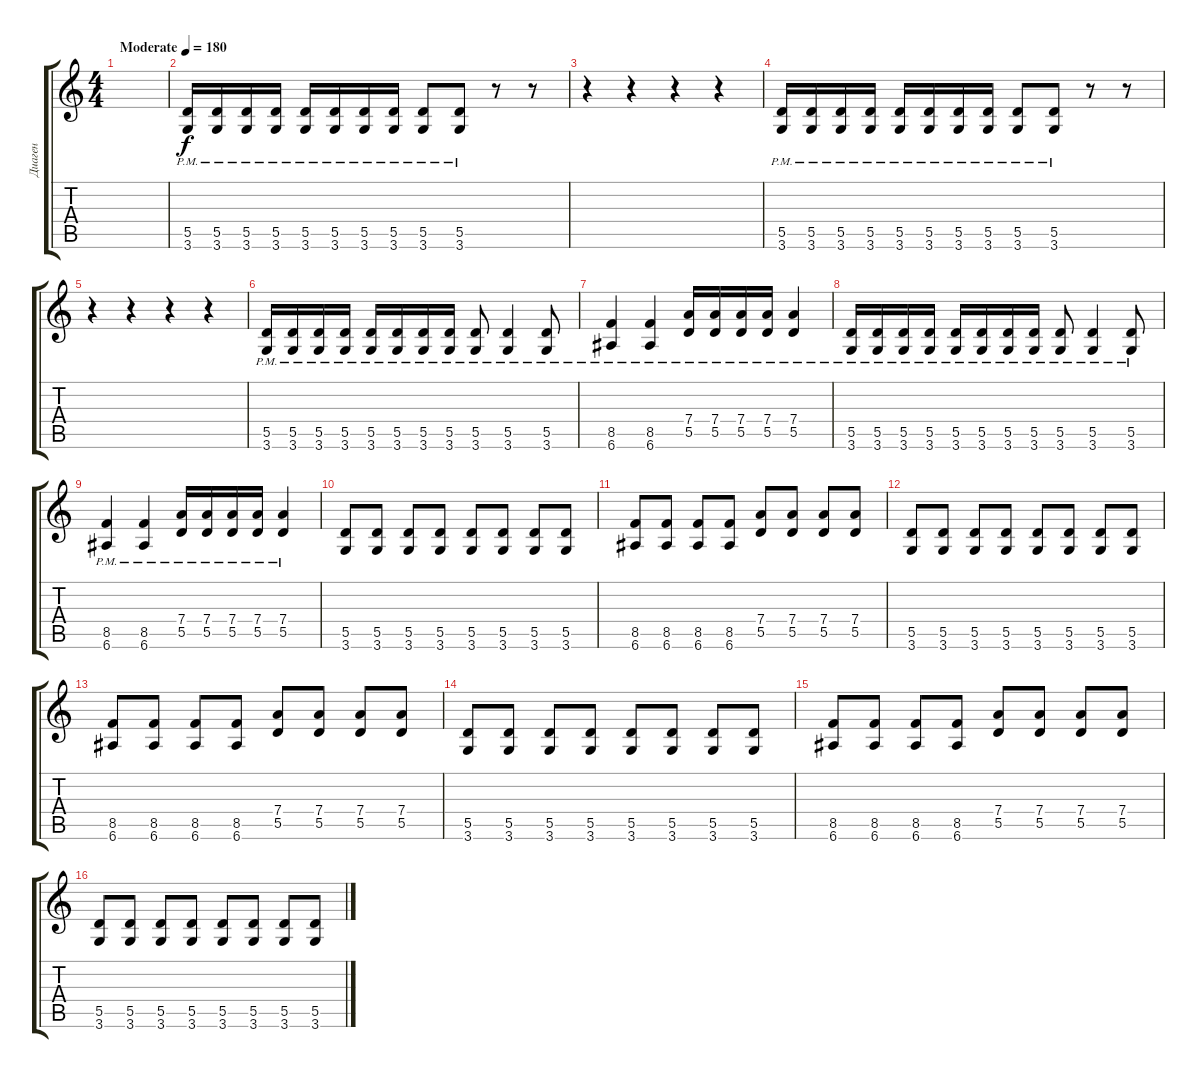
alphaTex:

\track ("Диаген" "Диаген") {instrument distortionguitar}
\staff {score tabs}
\tuning (E4 B3 G3 D3 A2 E2) {hide}
\ts (4 4)
\tempo (180 "Moderate")
\clef g2
\ks c
|
(5.5{pm} 3.6{pm}).16 (5.5{pm} 3.6{pm}).16 (5.5{pm} 3.6{pm}).16 (5.5{pm} 3.6{pm}).16 (5.5{pm} 3.6{pm}).16 (5.5{pm} 3.6{pm}).16 (5.5{pm} 3.6{pm}).16 (5.5{pm} 3.6{pm}).16 (5.5{pm} 3.6{pm}).8 (5.5{pm} 3.6{pm}).8 r.8 r.8 |
r.4 r.4 r.4 r.4 |
(5.5{pm} 3.6{pm}).16 (5.5{pm} 3.6{pm}).16 (5.5{pm} 3.6{pm}).16 (5.5{pm} 3.6{pm}).16 (5.5{pm} 3.6{pm}).16 (5.5{pm} 3.6{pm}).16 (5.5{pm} 3.6{pm}).16 (5.5{pm} 3.6{pm}).16 (5.5{pm} 3.6{pm}).8 (5.5{pm} 3.6{pm}).8 r.8 r.8 |
r.4 r.4 r.4 r.4 |
(5.5{pm} 3.6{pm}).16 (5.5{pm} 3.6{pm}).16 (5.5{pm} 3.6{pm}).16 (5.5{pm} 3.6{pm}).16 (5.5{pm} 3.6{pm}).16 (5.5{pm} 3.6{pm}).16 (5.5{pm} 3.6{pm}).16 (5.5{pm} 3.6{pm}).16 (5.5{pm} 3.6{pm}).8 (5.5{pm} 3.6{pm}).4 (5.5{pm} 3.6{pm}).8 |
(8.5{pm} 6.6{pm}).4 (8.5{pm} 6.6{pm}).4 (7.4{pm} 5.5{pm}).16 (7.4{pm} 5.5{pm}).16 (7.4{pm} 5.5{pm}).16 (7.4{pm} 5.5{pm}).16 (7.4{pm} 5.5{pm}).4 |
(5.5{pm} 3.6{pm}).16 (5.5{pm} 3.6{pm}).16 (5.5{pm} 3.6{pm}).16 (5.5{pm} 3.6{pm}).16 (5.5{pm} 3.6{pm}).16 (5.5{pm} 3.6{pm}).16 (5.5{pm} 3.6{pm}).16 (5.5{pm} 3.6{pm}).16 (5.5{pm} 3.6{pm}).8 (5.5{pm} 3.6{pm}).4 (5.5{pm} 3.6{pm}).8 |
(8.5{pm} 6.6{pm}).4 (8.5{pm} 6.6{pm}).4 (7.4{pm} 5.5{pm}).16 (7.4{pm} 5.5{pm}).16 (7.4{pm} 5.5{pm}).16 (7.4{pm} 5.5{pm}).16 (7.4{pm} 5.5{pm}).4 |
(5.5 3.6).8 (5.5 3.6).8 (5.5 3.6).8 (5.5 3.6).8 (5.5 3.6).8 (5.5 3.6).8 (5.5 3.6).8 (5.5 3.6).8 |
(8.5 6.6).8 (8.5 6.6).8 (8.5 6.6).8 (8.5 6.6).8 (7.4 5.5).8 (7.4 5.5).8 (7.4 5.5).8 (7.4 5.5).8 |
(5.5 3.6).8 (5.5 3.6).8 (5.5 3.6).8 (5.5 3.6).8 (5.5 3.6).8 (5.5 3.6).8 (5.5 3.6).8 (5.5 3.6).8 |
(8.5 6.6).8 (8.5 6.6).8 (8.5 6.6).8 (8.5 6.6).8 (7.4 5.5).8 (7.4 5.5).8 (7.4 5.5).8 (7.4 5.5).8 |
(5.5 3.6).8 (5.5 3.6).8 (5.5 3.6).8 (5.5 3.6).8 (5.5 3.6).8 (5.5 3.6).8 (5.5 3.6).8 (5.5 3.6).8 |
(8.5 6.6).8 (8.5 6.6).8 (8.5 6.6).8 (8.5 6.6).8 (7.4 5.5).8 (7.4 5.5).8 (7.4 5.5).8 (7.4 5.5).8 |
(5.5 3.6).8 (5.5 3.6).8 (5.5 3.6).8 (5.5 3.6).8 (5.5 3.6).8 (5.5 3.6).8 (5.5 3.6).8 (5.5 3.6).8
